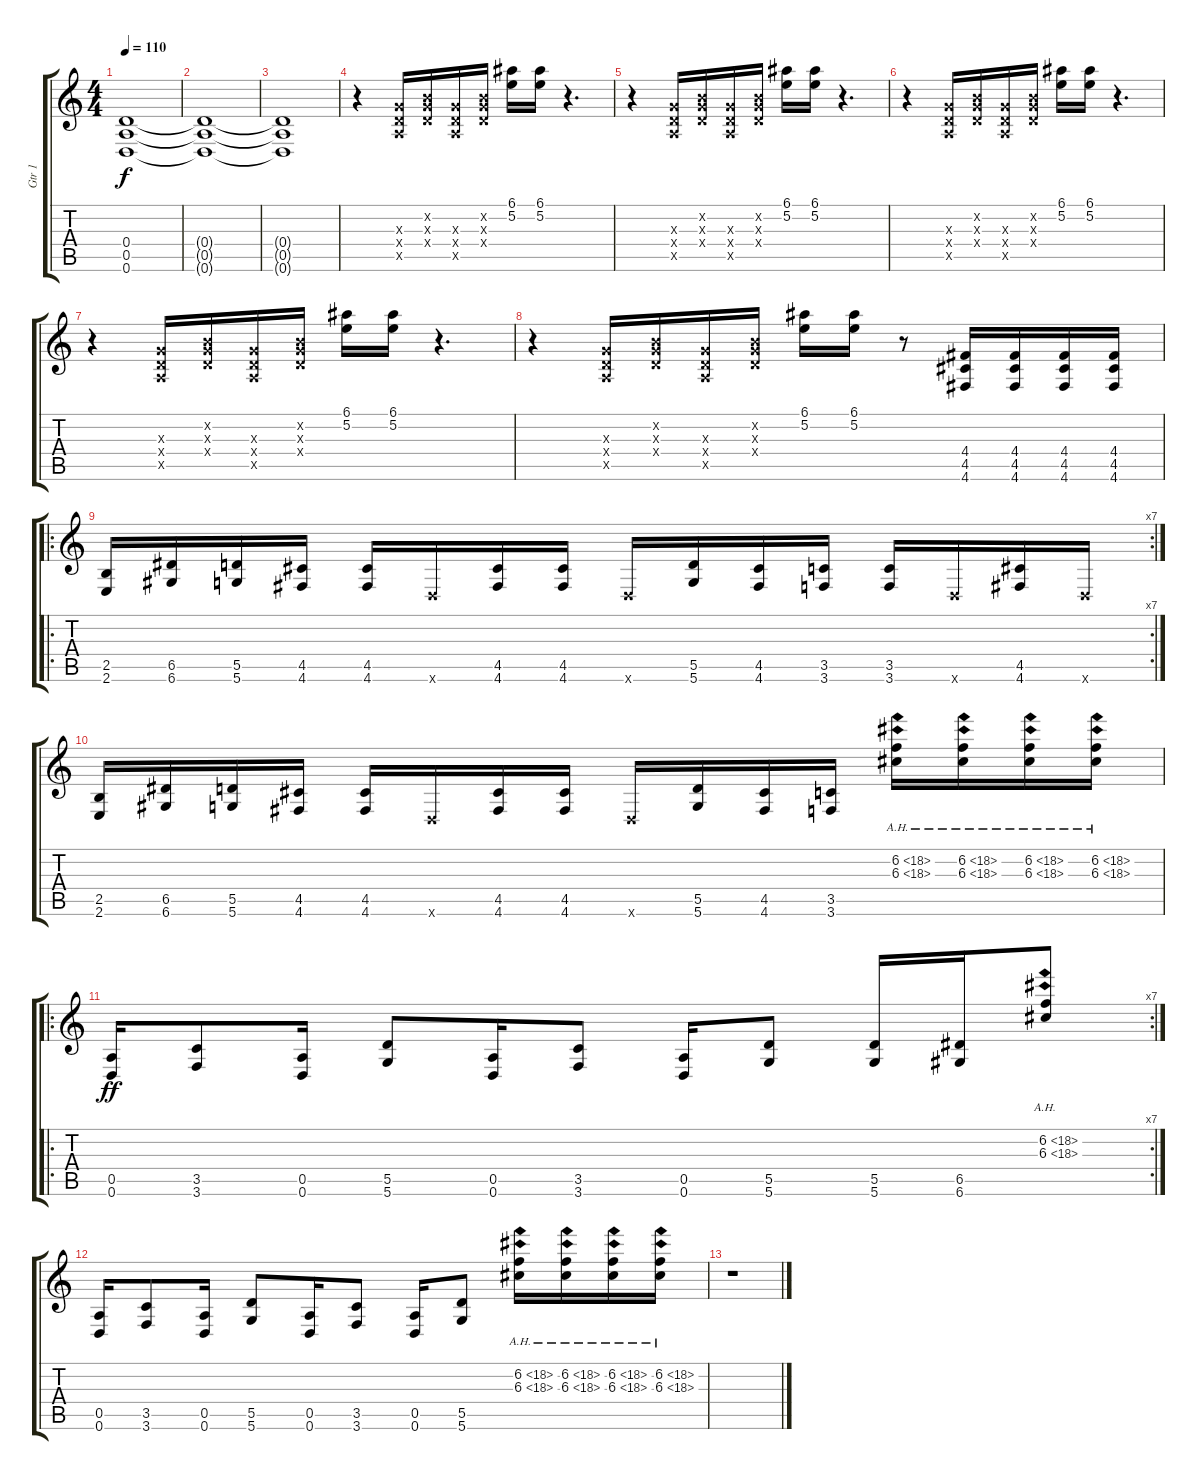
\track ("Gtr 1" "Gtr 1") {instrument overdrivenguitar}
\staff {score tabs}
\tuning (E4 B3 G3 D3 A2 D2) {hide}
\ts (4 4)
\tempo 110
\clef g2
\ks c
(0.4 0.5 0.6).1{dy f} |
(0.4{t} 0.5{t} 0.6{t}).1 |
(0.4{t} 0.5{t} 0.6{t}).1 |
r.4 (0.3{x} 0.4{x} 0.5{x}).16 (0.2{x} 0.3{x} 0.4{x}).16 (0.3{x} 0.4{x} 0.5{x}).16 (0.2{x} 0.3{x} 0.4{x}).16 (6.1 5.2).16 (6.1 5.2).16 r.4{d} |
r.4 (0.3{x} 0.4{x} 0.5{x}).16 (0.2{x} 0.3{x} 0.4{x}).16 (0.3{x} 0.4{x} 0.5{x}).16 (0.2{x} 0.3{x} 0.4{x}).16 (6.1 5.2).16 (6.1 5.2).16 r.4{d} |
r.4 (0.3{x} 0.4{x} 0.5{x}).16 (0.2{x} 0.3{x} 0.4{x}).16 (0.3{x} 0.4{x} 0.5{x}).16 (0.2{x} 0.3{x} 0.4{x}).16 (6.1 5.2).16 (6.1 5.2).16 r.4{d} |
r.4 (0.3{x} 0.4{x} 0.5{x}).16 (0.2{x} 0.3{x} 0.4{x}).16 (0.3{x} 0.4{x} 0.5{x}).16 (0.2{x} 0.3{x} 0.4{x}).16 (6.1 5.2).16 (6.1 5.2).16 r.4{d} |
r.4 (0.3{x} 0.4{x} 0.5{x}).16 (0.2{x} 0.3{x} 0.4{x}).16 (0.3{x} 0.4{x} 0.5{x}).16 (0.2{x} 0.3{x} 0.4{x}).16 (6.1 5.2).16 (6.1 5.2).16 r.8 (4.4 4.5 4.6).16 (4.4 4.5 4.6).16 (4.4 4.5 4.6).16 (4.4 4.5 4.6).16 |
\ro
\rc 7
(2.5 2.6).16 (6.5 6.6).16 (5.5 5.6).16 (4.5 4.6).16 (4.5 4.6).16 0.6{x}.16 (4.5 4.6).16 (4.5 4.6).16 0.6{x}.16 (5.5 5.6).16 (4.5 4.6).16 (3.5 3.6).16 (3.5 3.6).16 0.6{x}.16 (4.5 4.6).16 0.6{x}.16 |
(2.5 2.6).16 (6.5 6.6).16 (5.5 5.6).16 (4.5 4.6).16 (4.5 4.6).16 0.6{x}.16 (4.5 4.6).16 (4.5 4.6).16 0.6{x}.16 (5.5 5.6).16 (4.5 4.6).16 (3.5 3.6).16 (6.2{ah 12} 6.3{ah 12}).16 (6.2{ah 12} 6.3{ah 12}).16 (6.2{ah 12} 6.3{ah 12}).16 (6.2{ah 12} 6.3{ah 12}).16 |
\ro
\rc 7
(0.5 0.6).16{dy ff} (3.5 3.6).8 (0.5 0.6).16 (5.5 5.6).8 (0.5 0.6).16 (3.5 3.6).8 (0.5 0.6).16 (5.5 5.6).8 (5.5 5.6).16 (6.5 6.6).16 (6.2{ah 12} 6.3{ah 12}).8 |
(0.5 0.6).16 (3.5 3.6).8 (0.5 0.6).16 (5.5 5.6).8 (0.5 0.6).16 (3.5 3.6).8 (0.5 0.6).16 (5.5 5.6).8 (6.2{ah 12} 6.3{ah 12}).16 (6.2{ah 12} 6.3{ah 12}).16 (6.2{ah 12} 6.3{ah 12}).16 (6.2{ah 12} 6.3{ah 12}).16 |
r.1
